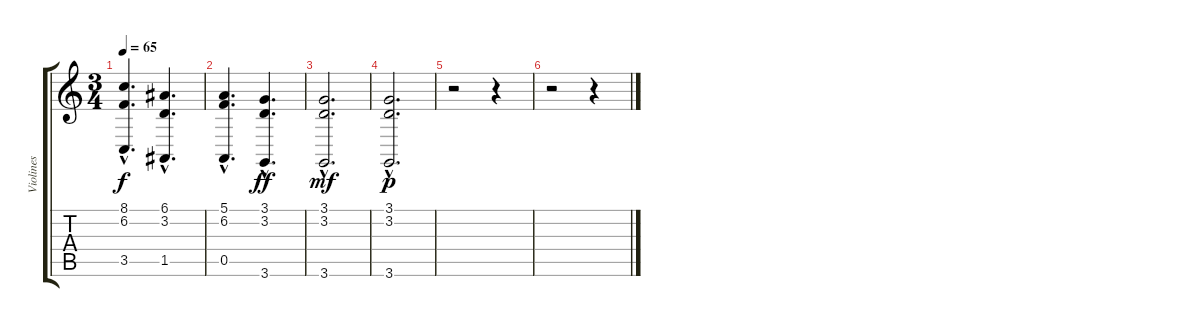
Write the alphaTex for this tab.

\track ("Violines" "Violines") {instrument stringensemble1}
\staff {score tabs}
\tuning (E4 B3 G3 D3 A2 E2) {hide}
\ts (3 4)
\tempo 65
\clef g2
\ks c
(8.1{hac} 6.2{hac} 3.5{hac}).4{d dy f} (6.1{hac} 3.2{hac} 1.5{hac}).4{d} |
(5.1{hac} 6.2{hac} 0.5{hac}).4{d} (3.1{hac} 3.2{hac} 3.6{hac}).4{d dy ff} |
(3.1{hac} 3.2{hac} 3.6{hac}).2{d dy mf} |
(3.1{hac} 3.2{hac} 3.6{hac}).2{d dy p} |
r.2 r.4 |
r.2 r.4
